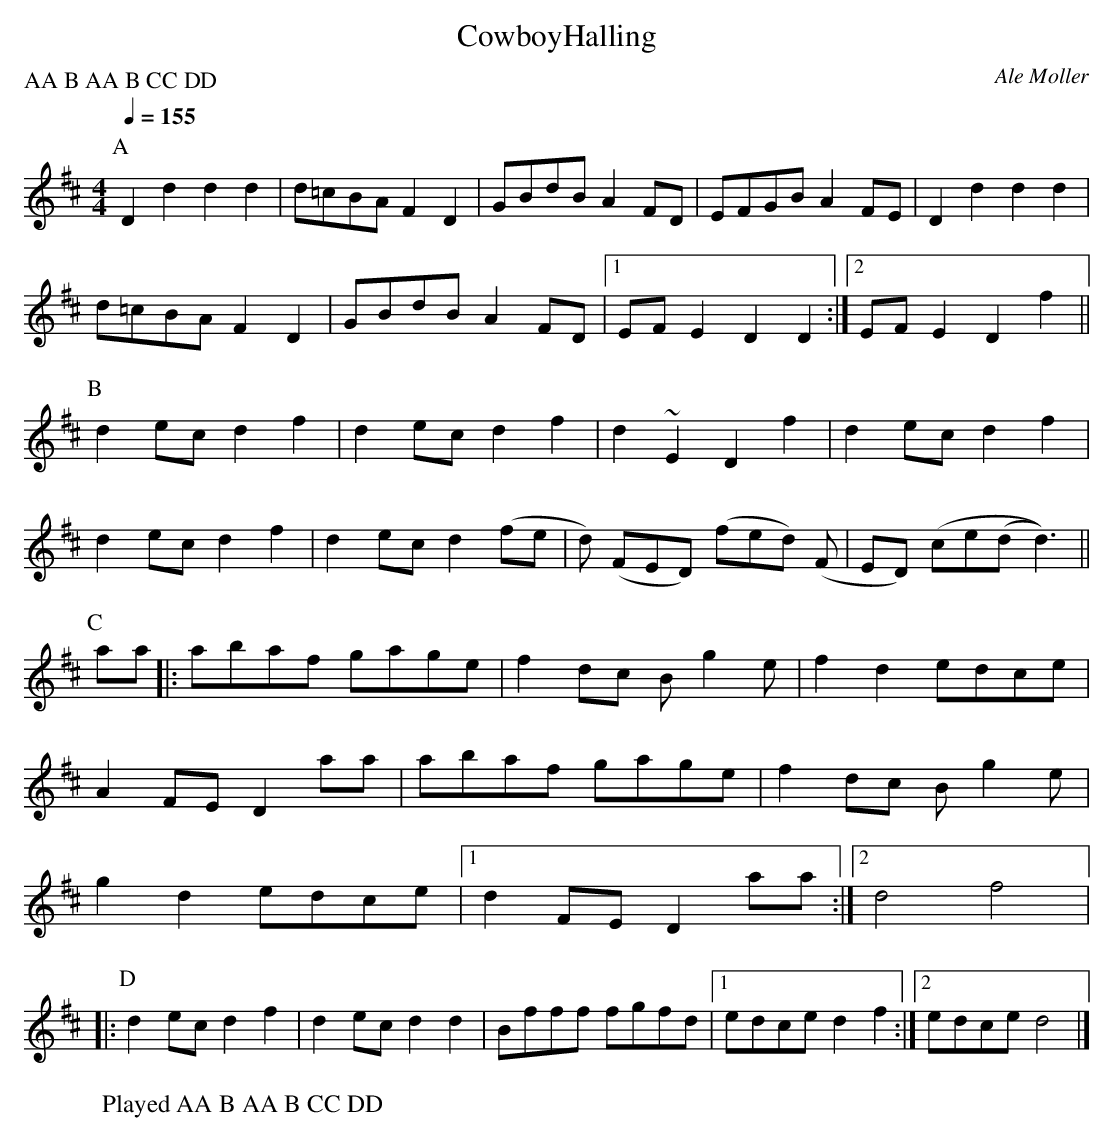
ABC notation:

X:1
T:CowboyHalling
M:4/4
L:1/8
P:AA B AA B CC DD
Q:1/4=155
C:Ale Moller
K:D
P:A
D2 d2 d2 d2 | d=cBA F2D2 | GBdB A2 FD | EFGB A2FE | D2 d2 d2 d2 |
d=cBA F2D2 | GBdB A2 FD |1 EFE2 D2 D2 :|2 EFE2 D2 f2 ||
P:B
d2 ec d2 f2 | d2 ec d2 f2 | d2 ~E2 D2 f2 | d2 ec d2 f2 |
d2 ec d2 f2 | d2 ec d2 (fe | d) (FED) (fed) (F | ED) (ce(d d3)) ||
P:C
aa |: abaf gage | f2 dc B g2 e | f2 d2 edce |
A2 FE D2 aa | abaf gage | f2 dc B g2 e |
g2 d2 edce |1 d2 FE D2 aa :|2 [M:2/4 L:1/16] d4 f4 |:
P:D
[M:4/4 L:1/8] d2 ec d2 f2 | d2 ec d2 d2 | Bfff fgfd |1 edce d2 f2 :|2 edce d4 |]
W:Played AA B AA B CC DD
